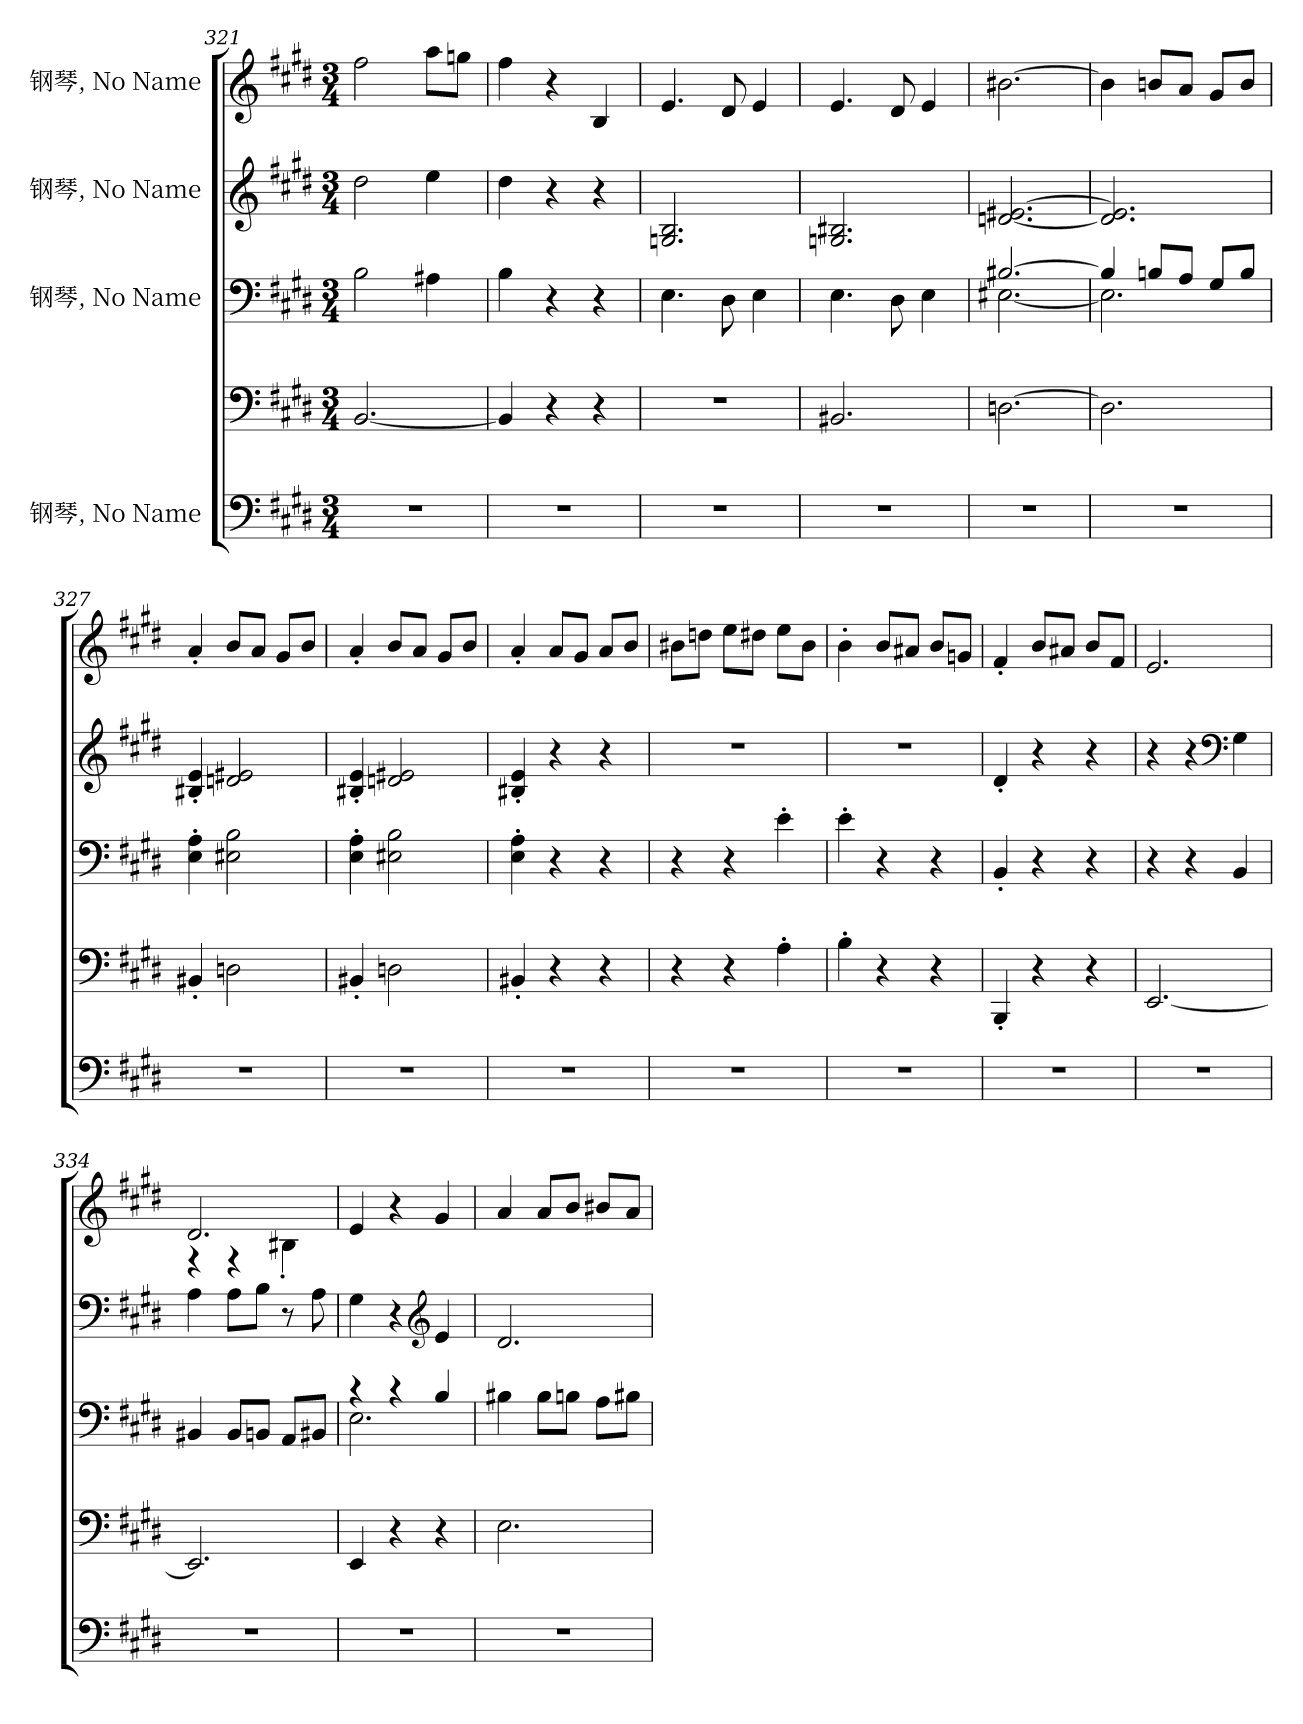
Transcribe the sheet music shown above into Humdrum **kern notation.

**kern	**kern	**kern	**kern	**kern
*part4	*part4	*part3	*part2	*part1
*staff5	*staff4	*staff3	*staff2	*staff1
*I"钢琴, No Name	*	*I"钢琴, No Name	*I"钢琴, No Name	*I"钢琴, No Name
!!LO:LB:g=z
*clefF4	*clefF4	*clefF4	*clefG2	*clefG2
*k[f#c#g#d#]	*k[f#c#g#d#]	*k[f#c#g#d#]	*k[f#c#g#d#]	*k[f#c#g#d#]
*M3/4	*M3/4	*M3/4	*M3/4	*M3/4
=321	=321	=321	=321	=321
2.r	[2.BB/	2B\	2dd#\	2ff#\
.	.	4A#X\	4ee\	8aa\L
.	.	.	.	8ggn\J
=322	=322	=322	=322	=322
2.r	4BB/]	4B\	4dd#\	4ff#\
.	4r	4r	4r	4r
.	4r	4r	4r	4B/
=323	=323	=323	=323	=323
*	*	*	*	*MM202
2.r	2.r	4.E\	2.Gn/ 2.B/	4.e/
.	.	8D#\	.	8d#/
.	.	4E\	.	4e/
=324	=324	=324	=324	=324
*	*	*	*	*MM202
2.r	2.BB#X/	4.E\	2.Gn/ 2.B#X/	4.e/
.	.	8D#\	.	8d#/
.	.	4E\	.	4e/
=325	=325	=325	=325	=325
*	*	*	*	*MM202
*	*	*^	*	*
2.r	[2.Dn\	[2.B#X/	[2.E#X\	[2.dn/ [2.e#X/	[2.b#X\
=326	=326	=326	=326	=326	=326
2.r	2.D\]	4B#/]	2.E#\]	2.d/] 2.e#/]	4b#\]
*	*	*	*	*	*MM202
.	.	8Bn/L	.	.	8bn/L
.	.	8A/J	.	.	8a/J
.	.	8G#/L	.	.	8g#/L
.	.	8B/J	.	.	8b/J
*	*	*v	*v	*	*
=327	=327	=327	=327	=327
*	*	*	*	*MM202
2.r	4BB#X'/	4E\' 4A\'	4B#X/' 4e/'	4a'/
.	2Dn\	2E#X\ 2B\	2dn/ 2e#X/	8b/L
.	.	.	.	8a/J
.	.	.	.	8g#/L
.	.	.	.	8b/J
!!LO:PB:g=z
=328	=328	=328	=328	=328
*	*	*	*	*MM202
2.r	4BB#X'/	4E\' 4A\'	4B#X/' 4e/'	4a'/
.	2Dn\	2E#X\ 2B\	2dn/ 2e#X/	8b/L
.	.	.	.	8a/J
.	.	.	.	8g#/L
.	.	.	.	8b/J
=329	=329	=329	=329	=329
2.r	4BB#X'/	4E\' 4A\'	4B#X/' 4e/'	4a'/
.	4r	4r	4r	8a/L
.	.	.	.	8g#/J
.	4r	4r	4r	8a/L
.	.	.	.	8b/J
=330	=330	=330	=330	=330
2.r	4r	4r	2.r	8b#X\L
.	.	.	.	8ddn\J
.	4r	4r	.	8ee\L
.	.	.	.	8dd#X\J
.	4A'\	4e'\	.	8ee\L
.	.	.	.	8b#\J
=331	=331	=331	=331	=331
2.r	4B'\	4e'\	2.r	4b'\
.	4r	4r	.	8b/L
.	.	.	.	8a#X/J
.	4r	4r	.	8b/L
.	.	.	.	8gn/J
=332	=332	=332	=332	=332
2.r	4BBB'/	4BB'/	4d#'/	4f#'/
.	4r	4r	4r	8b/L
.	.	.	.	8a#X/J
.	4r	4r	4r	8b/L
*	*	*	*	*MM190
.	.	.	.	8f#/J
!!LO:LB:g=z
=333	=333	=333	=333	=333
*	*	*	*	*MM200
2.r	[2.EE/	4r	4r	2.e/
.	.	4r	4r	.
*	*	*	*clefF4	*
.	.	4BB/	4G#\	.
=334	=334	=334	=334	=334
*	*	*	*	*MM200
*	*	*	*	*^
2.r	2.EE/]	4BB#X/	4A\	2.d#/	4r
.	.	8BB#/L	8A\L	.	4r
.	.	8BBn/J	8B\J	.	.
.	.	8AA/L	8r	.	4B#X'\
.	.	8BB#X/J	8A\	.	.
*	*	*	*	*v	*v
=335	=335	=335	=335	=335
*	*	*	*	*MM200
*	*	*^	*	*
2.r	4EE/	4r	2.E\	4G#\	4e/
.	4r	4r	.	4r	4r
*	*	*	*	*clefG2	*
.	4r	4B/	.	4e/	4g#/
*	*	*v	*v	*	*
=336	=336	=336	=336	=336
*	*	*	*	*MM200
2.r	2.E\	4B#X\	2.d#/	4a/
.	.	8B#\L	.	8a/L
.	.	8Bn\J	.	8b/J
.	.	8A\L	.	8b#X/L
.	.	8B#X\J	.	8a/J
=	=	=	=	=
*-	*-	*-	*-	*-
